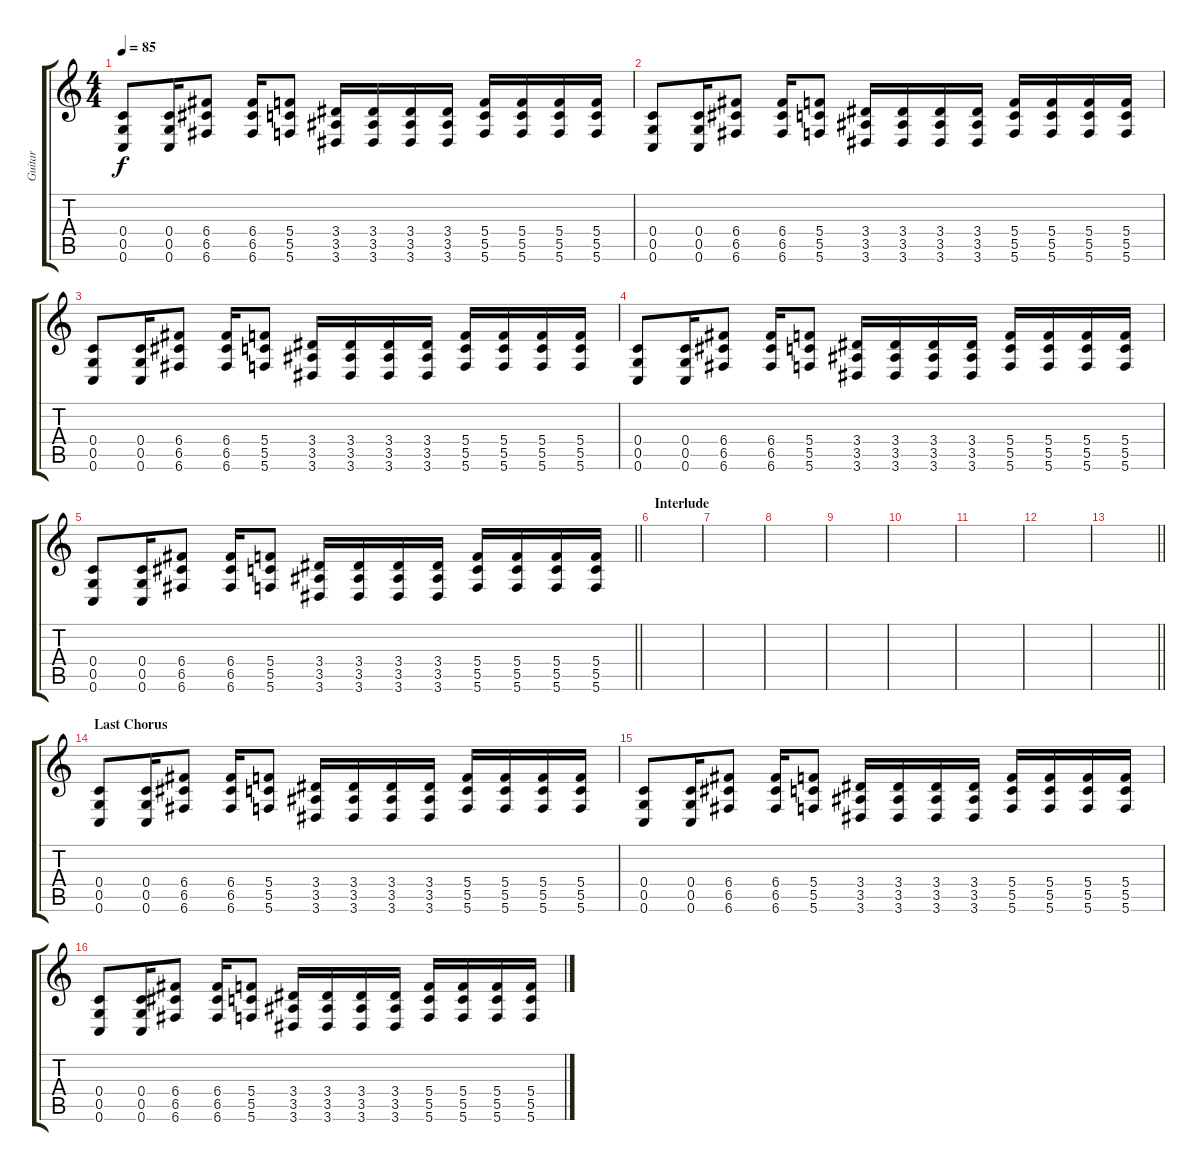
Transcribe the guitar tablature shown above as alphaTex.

\track ("Guitar" "Guitar") {instrument overdrivenguitar}
\staff {score tabs}
\tuning (D4 A3 F3 C3 G2 C2) {hide}
\ts (4 4)
\tempo 85
\clef g2
\ks c
(0.4 0.5 0.6).8{dy f} (0.4 0.5 0.6).16 (6.4 6.5 6.6).8 (6.4 6.5 6.6).16 (5.4 5.5 5.6).8 (3.4 3.5 3.6).16 (3.4 3.5 3.6).16 (3.4 3.5 3.6).16 (3.4 3.5 3.6).16 (5.4 5.5 5.6).16 (5.4 5.5 5.6).16 (5.4 5.5 5.6).16 (5.4 5.5 5.6).16 |
(0.4 0.5 0.6).8 (0.4 0.5 0.6).16 (6.4 6.5 6.6).8 (6.4 6.5 6.6).16 (5.4 5.5 5.6).8 (3.4 3.5 3.6).16 (3.4 3.5 3.6).16 (3.4 3.5 3.6).16 (3.4 3.5 3.6).16 (5.4 5.5 5.6).16 (5.4 5.5 5.6).16 (5.4 5.5 5.6).16 (5.4 5.5 5.6).16 |
(0.4 0.5 0.6).8 (0.4 0.5 0.6).16 (6.4 6.5 6.6).8 (6.4 6.5 6.6).16 (5.4 5.5 5.6).8 (3.4 3.5 3.6).16 (3.4 3.5 3.6).16 (3.4 3.5 3.6).16 (3.4 3.5 3.6).16 (5.4 5.5 5.6).16 (5.4 5.5 5.6).16 (5.4 5.5 5.6).16 (5.4 5.5 5.6).16 |
(0.4 0.5 0.6).8 (0.4 0.5 0.6).16 (6.4 6.5 6.6).8 (6.4 6.5 6.6).16 (5.4 5.5 5.6).8 (3.4 3.5 3.6).16 (3.4 3.5 3.6).16 (3.4 3.5 3.6).16 (3.4 3.5 3.6).16 (5.4 5.5 5.6).16 (5.4 5.5 5.6).16 (5.4 5.5 5.6).16 (5.4 5.5 5.6).16 |
\barLineRight lightlight
(0.4 0.5 0.6).8 (0.4 0.5 0.6).16 (6.4 6.5 6.6).8 (6.4 6.5 6.6).16 (5.4 5.5 5.6).8 (3.4 3.5 3.6).16 (3.4 3.5 3.6).16 (3.4 3.5 3.6).16 (3.4 3.5 3.6).16 (5.4 5.5 5.6).16 (5.4 5.5 5.6).16 (5.4 5.5 5.6).16 (5.4 5.5 5.6).16 |
\section ("" "Interlude")
|
|
|
|
|
|
|
\barLineRight lightlight
|
\section ("" "Last Chorus")
(0.4 0.5 0.6).8 (0.4 0.5 0.6).16 (6.4 6.5 6.6).8 (6.4 6.5 6.6).16 (5.4 5.5 5.6).8 (3.4 3.5 3.6).16 (3.4 3.5 3.6).16 (3.4 3.5 3.6).16 (3.4 3.5 3.6).16 (5.4 5.5 5.6).16 (5.4 5.5 5.6).16 (5.4 5.5 5.6).16 (5.4 5.5 5.6).16 |
(0.4 0.5 0.6).8 (0.4 0.5 0.6).16 (6.4 6.5 6.6).8 (6.4 6.5 6.6).16 (5.4 5.5 5.6).8 (3.4 3.5 3.6).16 (3.4 3.5 3.6).16 (3.4 3.5 3.6).16 (3.4 3.5 3.6).16 (5.4 5.5 5.6).16 (5.4 5.5 5.6).16 (5.4 5.5 5.6).16 (5.4 5.5 5.6).16 |
(0.4 0.5 0.6).8 (0.4 0.5 0.6).16 (6.4 6.5 6.6).8 (6.4 6.5 6.6).16 (5.4 5.5 5.6).8 (3.4 3.5 3.6).16 (3.4 3.5 3.6).16 (3.4 3.5 3.6).16 (3.4 3.5 3.6).16 (5.4 5.5 5.6).16 (5.4 5.5 5.6).16 (5.4 5.5 5.6).16 (5.4 5.5 5.6).16
